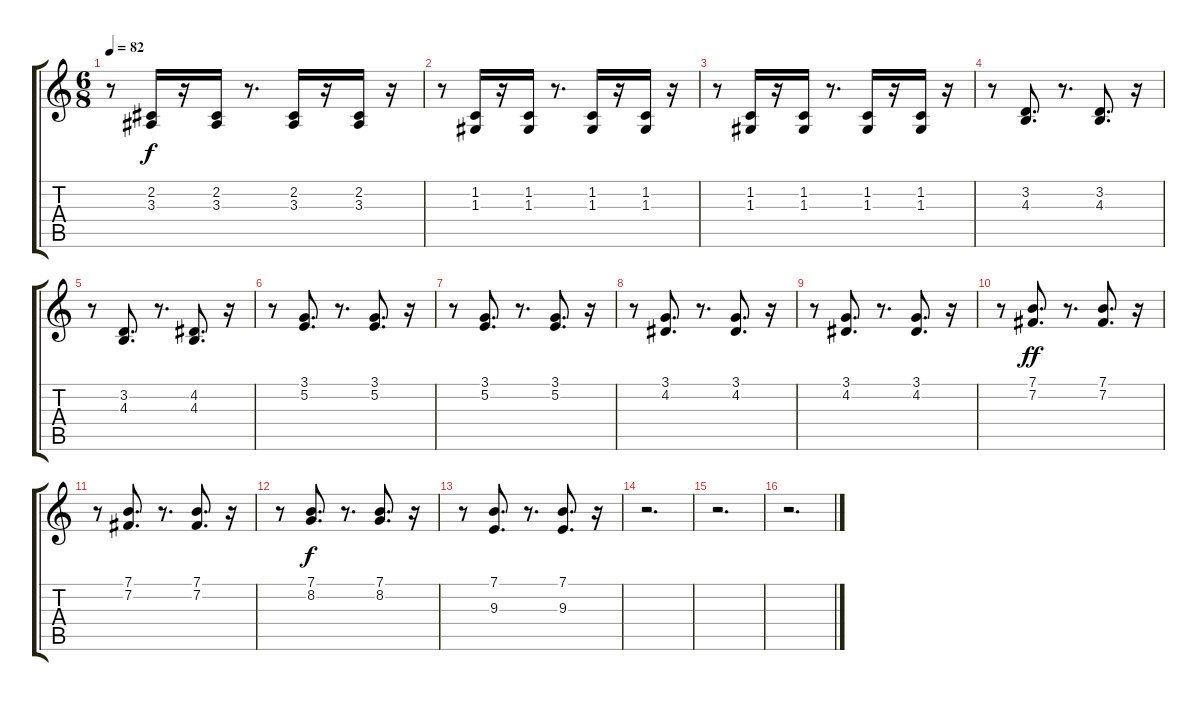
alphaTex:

\track "" {instrument frenchhorn}
\staff {score tabs}
\tuning (E4 B3 G3 D3 A2 E2) {hide}
\ts (6 8)
\tempo 82
\clef g2
\ks c
r.8{dy f} (2.2 3.3).16 r.16 (2.2 3.3).16 r.8{d} (2.2 3.3).16 r.16 (2.2 3.3).16 r.16 |
r.8 (1.2 1.3).16 r.16 (1.2 1.3).16 r.8{d} (1.2 1.3).16 r.16 (1.2 1.3).16 r.16 |
r.8 (1.2 1.3).16 r.16 (1.2 1.3).16 r.8{d} (1.2 1.3).16 r.16 (1.2 1.3).16 r.16 |
r.8 (3.2 4.3).8{d} r.8{d} (3.2 4.3).8{d} r.16 |
r.8 (3.2 4.3).8{d} r.8{d} (4.2 4.3).8{d} r.16 |
r.8 (3.1 5.2).8{d} r.8{d} (3.1 5.2).8{d} r.16 |
r.8 (3.1 5.2).8{d} r.8{d} (3.1 5.2).8{d} r.16 |
r.8 (3.1 4.2).8{d} r.8{d} (3.1 4.2).8{d} r.16 |
r.8 (3.1 4.2).8{d} r.8{d} (3.1 4.2).8{d} r.16 |
r.8 (7.1 7.2).8{d dy ff} r.8{d} (7.1 7.2).8{d} r.16 |
r.8 (7.1 7.2).8{d} r.8{d} (7.1 7.2).8{d} r.16 |
r.8 (7.1 8.2).8{d dy f} r.8{d} (7.1 8.2).8{d} r.16 |
r.8 (7.1 9.3).8{d} r.8{d} (7.1 9.3).8{d} r.16 |
r.2{d} |
r.2{d} |
r.2{d}
